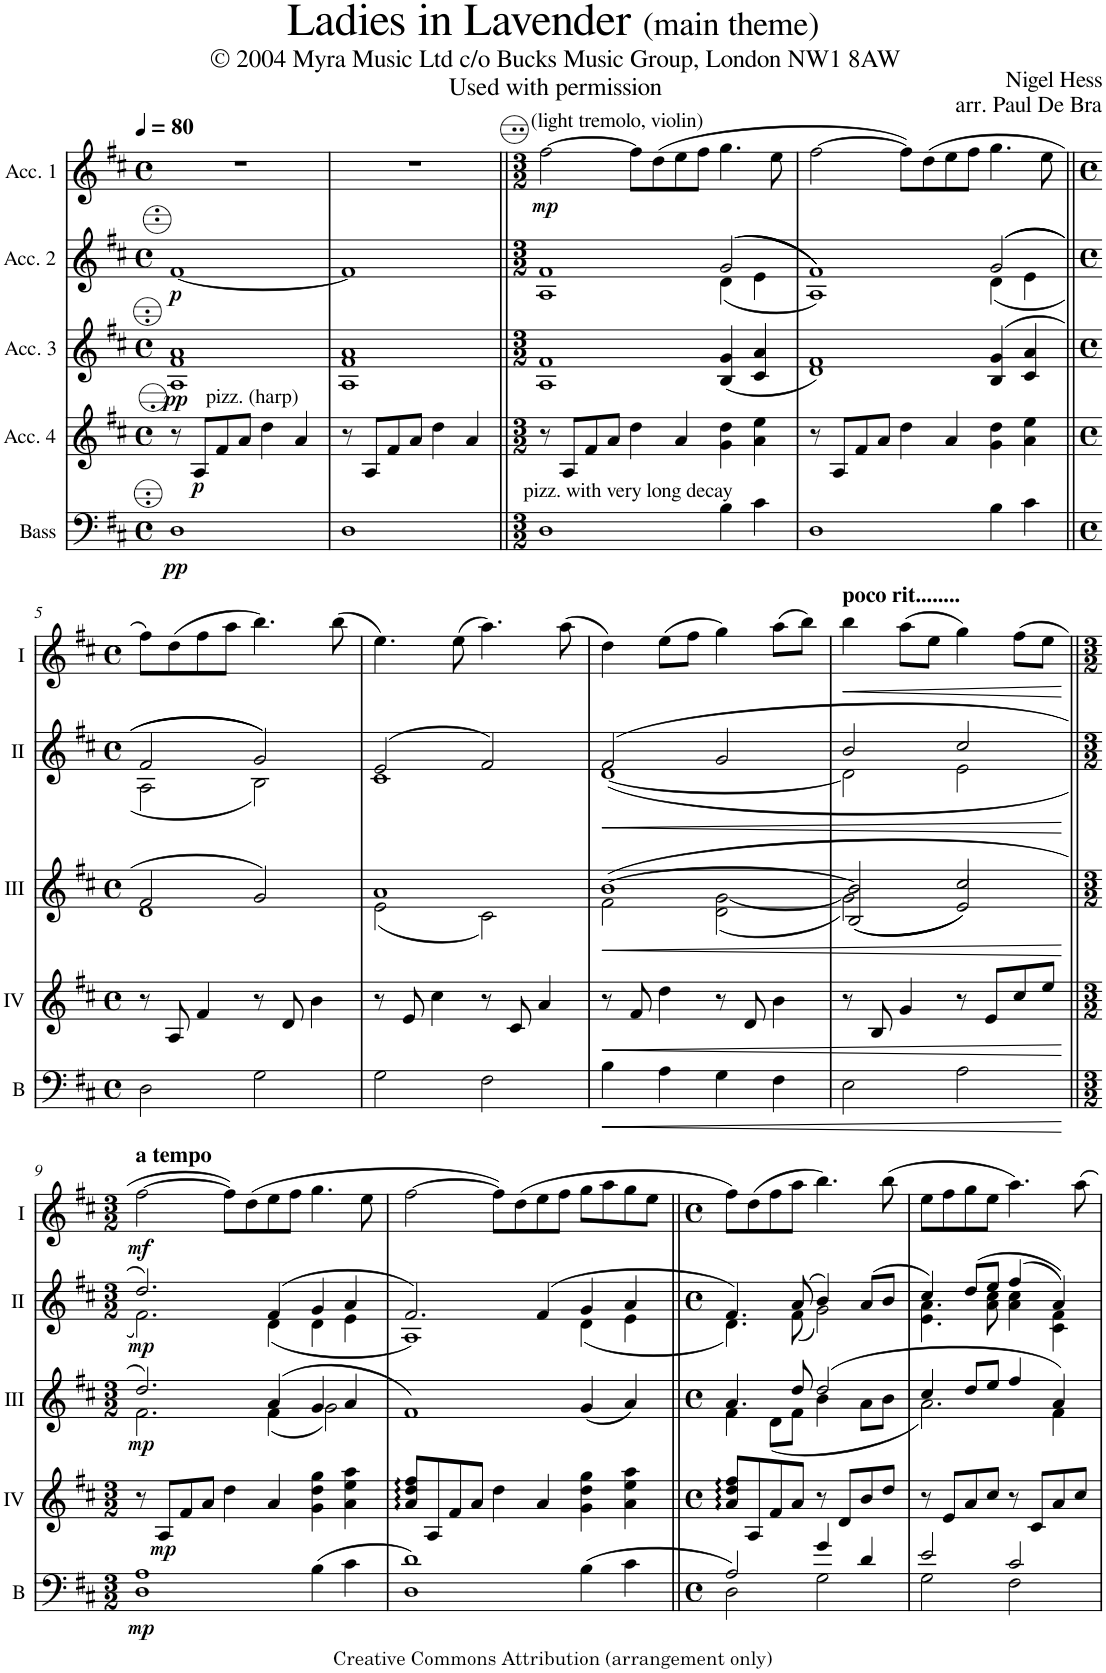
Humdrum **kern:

**kern	**dynam	**kern	**dynam	**kern	**dynam	**kern	**dynam	**kern	**dynam
*part5	*part5	*part4	*part4	*part3	*part3	*part2	*part2	*part1	*part1
*staff5	*staff5	*staff4	*staff4	*staff3	*staff3	*staff2	*staff2	*staff1	*staff1
*I"Bass	*	*I"Acc. 4	*	*I"Acc. 3	*	*I"Acc. 2	*	*I"Acc. 1	*
*I'B	*	*	*	*	*	*	*	*	*
*clefF4	*	*clefG2	*	*clefG2	*	*clefG2	*	*clefG2	*
*Trd7c12	*	*Trd7c12	*	*Trd7c12	*	*	*	*	*
*k[f#c#]	*	*k[f#c#]	*	*k[f#c#]	*	*k[f#c#]	*	*k[f#c#]	*
*M4/4	*	*M4/4	*	*M4/4	*	*M4/4	*	*M4/4	*
*met(c)	*	*met(c)	*	*met(c)	*	*met(c)	*	*met(c)	*
*MM80	*	*MM80	*	*MM80	*	*MM80	*	*MM80	*
=1	=1	=1	=1	=1	=1	=1	=1	=1	=1
!	!LO:DY:b	!	!	!	!LO:DY:b	!	!LO:DY:b	!	!
1D	pp	8r	.	1A 1f# 1a	pp	[1f#	p	1r	.
!	!	!LO:TX:a:t=pizz. (harp)	!	!	!	!	!	!	!
!	!	!	!LO:DY:b	!	!	!	!	!	!
.	.	8A/L	p	.	.	.	.	.	.
.	.	8f#/	.	.	.	.	.	.	.
.	.	8a/J	.	.	.	.	.	.	.
.	.	4dd\	.	.	.	.	.	.	.
.	.	4a/	.	.	.	.	.	.	.
=2	=2	=2	=2	=2	=2	=2	=2	=2	=2
1D	.	8r	.	1A 1f# 1a	.	1f#]	.	1r	.
.	.	8A/L	.	.	.	.	.	.	.
.	.	8f#/	.	.	.	.	.	.	.
.	.	8a/J	.	.	.	.	.	.	.
.	.	4dd\	.	.	.	.	.	.	.
.	.	4a/	.	.	.	.	.	.	.
=3||	=3||	=3||	=3||	=3||	=3||	=3||	=3||	=3||	=3||
*M3/2	*	*M3/2	*	*M3/2	*	*M3/2	*	*M3/2	*
*	*	*	*	*	*	*^	*	*	*
!	!	!	!	!	!	!	!	!	!LO:TX:a:t=(light tremolo, violin)	!
!LO:TX:a:t=pizz. with very long decay	!	!	!	!	!	!	!	!	!	!
!	!	!	!	!	!	!	!	!	!	!LO:DY:b
1D	.	8r	.	1A 1f#	.	1f#	1A	.	[2ff#\	mp
.	.	8A/L	.	.	.	.	.	.	.	.
.	.	8f#/	.	.	.	.	.	.	.	.
.	.	8a/J	.	.	.	.	.	.	.	.
.	.	4dd\	.	.	.	.	.	.	8ff#\L]	.
.	.	.	.	.	.	.	.	.	(8dd\	.
.	.	4a/	.	.	.	.	.	.	8ee\	.
.	.	.	.	.	.	.	.	.	8ff#\J	.
4B\	.	4g\ 4dd\	.	(4B/ 4g/	.	((2g/	(4d\	.	4.gg\	.
4c#\	.	4a\ 4ee\	.	4c#/ 4a/	.	.	4e\	.	.	.
.	.	.	.	.	.	.	.	.	8ee\	.
=4	=4	=4	=4	=4	=4	=4	=4	=4	=4	=4
1D	.	8r	.	1d 1f#)	.	1f#))	1A)	.	[2ff#\	.
.	.	8A/L	.	.	.	.	.	.	.	.
.	.	8f#/	.	.	.	.	.	.	.	.
.	.	8a/J	.	.	.	.	.	.	.	.
.	.	4dd\	.	.	.	.	.	.	8ff#\L])	.
.	.	.	.	.	.	.	.	.	(8dd\	.
.	.	4a/	.	.	.	.	.	.	8ee\	.
.	.	.	.	.	.	.	.	.	8ff#\J	.
4B\	.	4g\ 4dd\	.	(4B/ 4g/	.	((2g/	(4d\	.	4.gg\	.
4c#\	.	4a\ 4ee\	.	4c#/ 4a/	.	.	4e\	.	.	.
.	.	.	.	.	.	.	.	.	8ee\	.
!!LO:LB:g=z
=5||	=5||	=5||	=5||	=5||	=5||	=5||	=5||	=5||	=5||	=5||
*M4/4	*	*M4/4	*	*M4/4	*	*M4/4	*	*	*M4/4	*
*met(c)	*	*met(c)	*	*met(c)	*	*met(c)	*	*	*met(c)	*
*	*	*	*	*^	*	*	*	*	*	*
2D\	.	8r	.	2f#/	1d	.	2f#/	2A\	.	8ff#\L)	.
.	.	8A/	.	.	.	.	.	.	.	(8dd\	.
.	.	4f#/	.	.	.	.	.	.	.	8ff#\	.
.	.	.	.	.	.	.	.	.	.	8aa\J	.
2G\	.	8r	.	2g/)	.	.	2g/))	2B\)	.	4.bb\)	.
.	.	8d/	.	.	.	.	.	.	.	.	.
.	.	4b\	.	.	.	.	.	.	.	.	.
.	.	.	.	.	.	.	.	.	.	(8bb\	.
=6	=6	=6	=6	=6	=6	=6	=6	=6	=6	=6	=6
2G\	.	8r	.	1a	(2e\	.	(2e/	1c#	.	4.ee\)	.
.	.	8e/	.	.	.	.	.	.	.	.	.
.	.	4cc#\	.	.	.	.	.	.	.	.	.
.	.	.	.	.	.	.	.	.	.	(8ee\	.
2F#\	.	8r	.	.	2c#\)	.	2f#/)	.	.	4.aa\)	.
.	.	8c#/	.	.	.	.	.	.	.	.	.
.	.	4a/	.	.	.	.	.	.	.	.	.
.	.	.	.	.	.	.	.	.	.	(8aa\	.
=7	=7	=7	=7	=7	=7	=7	=7	=7	=7	=7	=7
!	!LO:HP:b	!	!LO:HP:b	!	!	!LO:HP:b	!	!	!LO:HP:b	!	!
4B\	<	8r	<	([1b	2f#\	<	(2f#/	([1d	<	4dd\)	.
.	.	8f#/	.	.	.	.	.	.	.	.	.
4A\	.	4dd\	.	.	.	.	.	.	.	(8ee\L	.
.	.	.	.	.	.	.	.	.	.	8ff#\J	.
4G\	.	8r	.	.	(2d\ [2g\	.	2g/	.	.	4gg\)	.
.	.	8d/	.	.	.	.	.	.	.	.	.
4F#\	.	4b\	.	.	.	.	.	.	.	(8aa\L	.
.	.	.	.	.	.	.	.	.	.	8bb\J)	.
=8	=8	=8	=8	=8	=8	=8	=8	=8	=8	=8	=8
*	*	*	*	*	*^	*	*	*	*	*	*
!	!	!	!	!	!	!	!	!	!	!	!LO:TX:a:B:t=poco rit........	!
!	!	!	!	!	!	!	!	!	!	!	!	!LO:HP:b
2E\	.	8r	.	2b/]	2g\])	((2B/	.	2b/	2d\]	.	4bb\	<
.	.	8B/	.	.	.	.	.	.	.	.	.	.
.	.	4g/	.	.	.	.	.	.	.	.	(8aa\L	.
.	.	.	.	.	.	.	.	.	.	.	8ee\J	.
2A\	.	8r	.	2cc#/	2ryy	2e/))	.	2cc#/	2e\	.	4gg\)	.
.	.	8e/L	.	.	.	.	.	.	.	.	.	.
.	.	8cc#/	.	.	.	.	.	.	.	.	(8ff#\L	.
.	.	8ee/J	.	.	.	.	.	.	.	.	8ee\J	.
*	*	*	*	*v	*v	*v	*	*	*	*	*	*
*	*	*	*	*	*	*v	*v	*	*	*
.	[	.	[	.	[	.	[	.	[
!!LO:LB:g=z
=9||	=9||	=9||	=9||	=9||	=9||	=9||	=9||	=9||	=9||
*M3/2	*	*M3/2	*	*M3/2	*	*M3/2	*	*M3/2	*
*	*	*	*	*^	*	*^	*	*	*
!	!	!	!	!	!	!	!	!	!	!LO:TX:a:B:t=a tempo	!
!	!LO:DY:b	!	!	!	!	!LO:DY:b	!	!	!LO:DY:b	!	!LO:DY:b
1D 1A	mp	8r	.	2.dd/)	2.f#\	mp	2.dd/)	2.f#\)	mp	[2ff#\	mf
!	!	!	!LO:DY:b	!	!	!	!	!	!	!	!
.	.	8A/L	mp	.	.	.	.	.	.	.	.
.	.	8f#/	.	.	.	.	.	.	.	.	.
.	.	8a/J	.	.	.	.	.	.	.	.	.
.	.	4dd\	.	.	.	.	.	.	.	8ff#\L])	.
.	.	.	.	.	.	.	.	.	.	(8dd\	.
.	.	4a/	.	(4a/	(4f#\	.	(4f#/	(4d\	.	8ee\	.
.	.	.	.	.	.	.	.	.	.	8ff#\J	.
(4B\	.	4g\ 4dd\ 4gg\	.	4g/	2g\)	.	4g/	4d\	.	4.gg\	.
4c#\	.	4a\ 4ee\ 4aa\	.	4a/	.	.	4a/	4e\	.	.	.
.	.	.	.	.	.	.	.	.	.	8ee\	.
*	*	*	*	*v	*v	*	*	*	*	*	*
=10	=10	=10	=10	=10	=10	=10	=10	=10	=10	=10
1D 1d)	.	8a/ 8dd/ 8ff#/L	.	1f#)	.	2.f#/)	1A)	.	[2ff#\	.
.	.	8A/	.	.	.	.	.	.	.	.
.	.	8f#/	.	.	.	.	.	.	.	.
.	.	8a/J	.	.	.	.	.	.	.	.
.	.	4dd\	.	.	.	.	.	.	8ff#\L])	.
.	.	.	.	.	.	.	.	.	(8dd\	.
.	.	4a/	.	.	.	(4f#/	.	.	8ee\	.
.	.	.	.	.	.	.	.	.	8ff#\J	.
(4B\	.	4g\ 4dd\ 4gg\	.	(4g/	.	4g/	(4d\	.	8gg\L	.
.	.	.	.	.	.	.	.	.	8aa\	.
4c#\	.	4a\ 4ee\ 4aa\	.	4a/)	.	4a/	4e\	.	8gg\	.
.	.	.	.	.	.	.	.	.	8ee\J	.
=11||	=11||	=11||	=11||	=11||	=11||	=11||	=11||	=11||	=11||	=11||
*M4/4	*	*M4/4	*	*M4/4	*	*M4/4	*	*	*M4/4	*
*met(c)	*	*met(c)	*	*met(c)	*	*met(c)	*	*	*met(c)	*
*^	*	*	*	*^	*	*	*	*	*	*
2A/)	2D\	.	8a/ 8dd/ 8ff#/L	.	4.a/	4f#\	.	4.f#/)	4.d\)	.	8ff#\L)	.
.	.	.	8A/	.	.	.	.	.	.	.	(8dd\	.
.	.	.	8f#/	.	.	(8d\L	.	.	.	.	8ff#\	.
.	.	.	8a/J	.	8dd/	8f#\J	.	(8a/	(8f#\	.	8aa\J	.
4g/	2G\	.	8r	.	(2dd/	4b\	.	4b/)	2g\)	.	4.bb\)	.
.	.	.	8d/L	.	.	.	.	.	.	.	.	.
4d/	.	.	8b/	.	.	8a\L	.	(8a/L	.	.	.	.
.	.	.	8dd/J	.	.	8b\J	.	8b/J	.	.	(8bb\	.
=12	=12	=12	=12	=12	=12	=12	=12	=12	=12	=12	=12	=12
2e/	2G\	.	8r	.	4cc#/	2.a\)	.	4cc#/)	4.e\ 4.a\	.	8ee\L	.
.	.	.	8e/L	.	.	.	.	.	.	.	8ff#\	.
.	.	.	8a/	.	8dd/L	.	.	(8dd/L	.	.	8gg\	.
.	.	.	8cc#/J	.	8ee/J	.	.	8ee/J	8a\ 8cc#\	.	8ee\J	.
2c#/	2F#\	.	8r	.	4ff#/	.	.	(4ff#/	4a\ 4cc#\	.	4.aa\)	.
.	.	.	8c#/L	.	.	.	.	.	.	.	.	.
.	.	.	8a/	.	4a/)	4f#\	.	4a/))	4c#\ 4f#\	.	.	.
.	.	.	8cc#/J	.	.	.	.	.	.	.	8aa\	.
*	*	*	*	*	*v	*v	*	*	*	*	*	*
*v	*v	*	*	*	*	*	*v	*v	*	*	*
=	=	=	=	=	=	=	=	=	=
*-	*-	*-	*-	*-	*-	*-	*-	*-	*-
